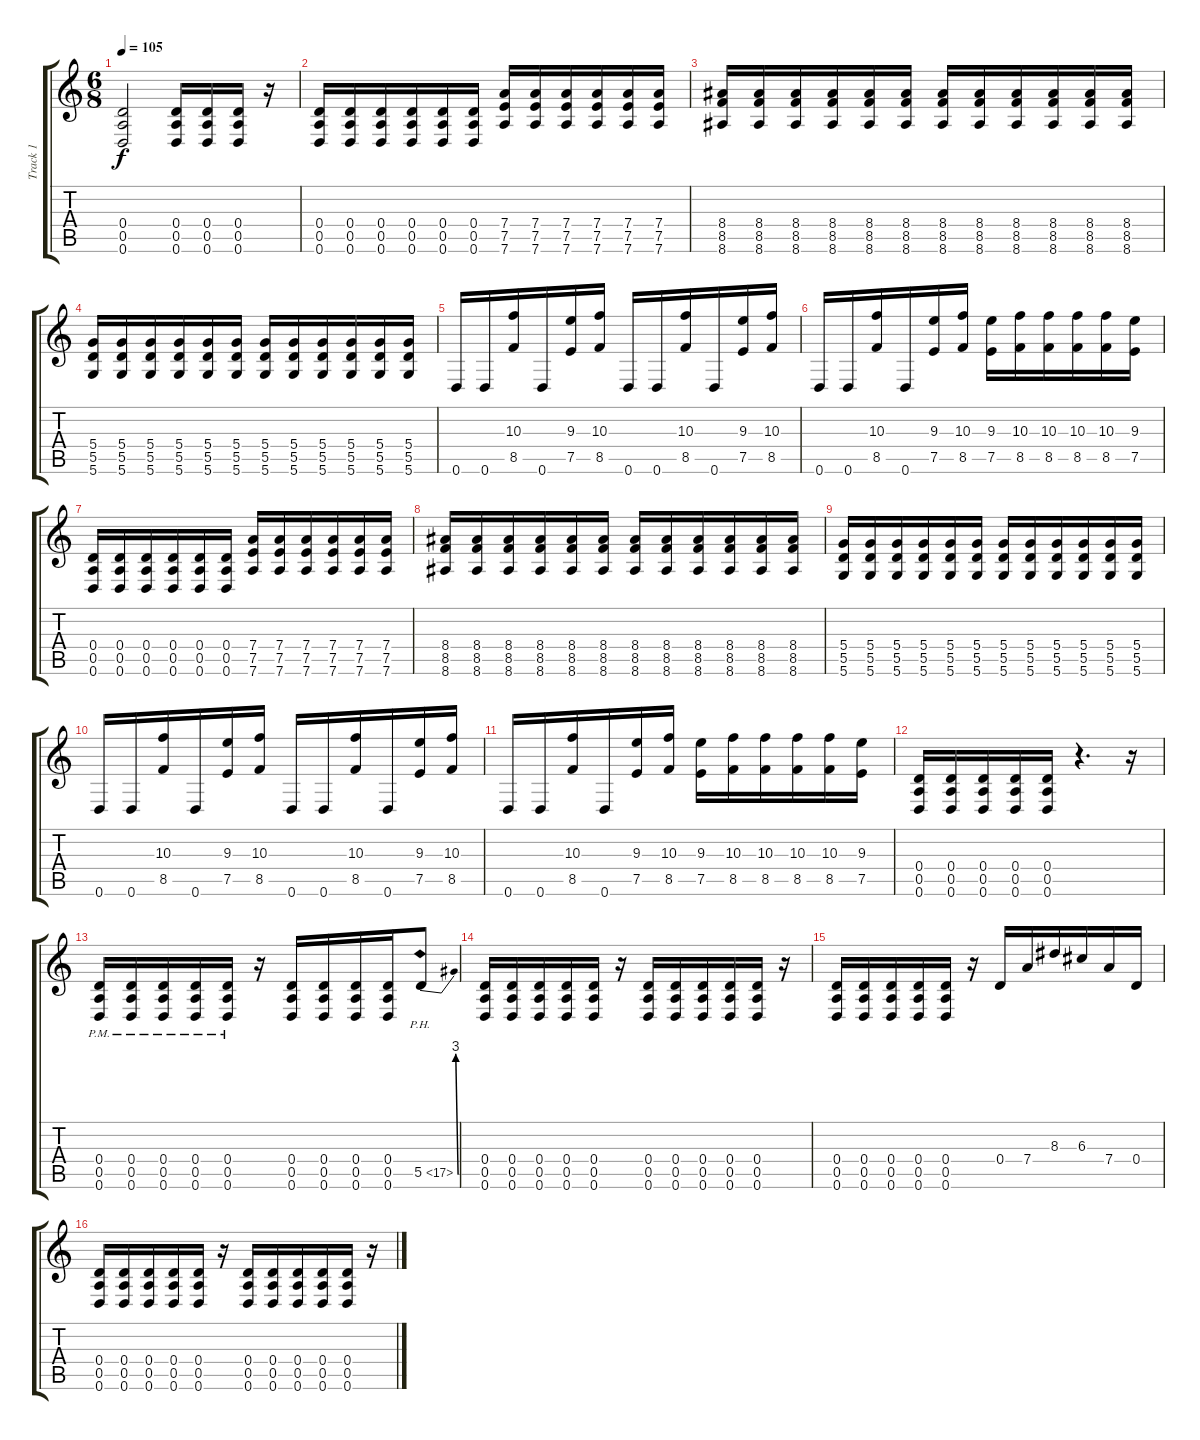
\track ("Track 1" "Track 1") {instrument distortionguitar}
\staff {score tabs}
\tuning (E4 B3 G3 D3 A2 D2) {hide}
\ts (6 8)
\tempo 105
\clef g2
\ks c
(0.4{t} 0.5{t} 0.6{t}).2{dy f} (0.4 0.5 0.6).16 (0.4 0.5 0.6).16 (0.4 0.5 0.6).16 r.16 |
(0.4 0.5 0.6).16 (0.4 0.5 0.6).16 (0.4 0.5 0.6).16 (0.4 0.5 0.6).16 (0.4 0.5 0.6).16 (0.4 0.5 0.6).16 (7.4 7.5 7.6).16 (7.4 7.5 7.6).16 (7.4 7.5 7.6).16 (7.4 7.5 7.6).16 (7.4 7.5 7.6).16 (7.4 7.5 7.6).16 |
(8.4 8.5 8.6).16 (8.4 8.5 8.6).16 (8.4 8.5 8.6).16 (8.4 8.5 8.6).16 (8.4 8.5 8.6).16 (8.4 8.5 8.6).16 (8.4 8.5 8.6).16 (8.4 8.5 8.6).16 (8.4 8.5 8.6).16 (8.4 8.5 8.6).16 (8.4 8.5 8.6).16 (8.4 8.5 8.6).16 |
(5.4 5.5 5.6).16 (5.4 5.5 5.6).16 (5.4 5.5 5.6).16 (5.4 5.5 5.6).16 (5.4 5.5 5.6).16 (5.4 5.5 5.6).16 (5.4 5.5 5.6).16 (5.4 5.5 5.6).16 (5.4 5.5 5.6).16 (5.4 5.5 5.6).16 (5.4 5.5 5.6).16 (5.4 5.5 5.6).16 |
0.6.16 0.6.16 (10.3 8.5).16 0.6.16 (9.3 7.5).16 (10.3 8.5).16 0.6.16 0.6.16 (10.3 8.5).16 0.6.16 (9.3 7.5).16 (10.3 8.5).16 |
0.6.16 0.6.16 (10.3 8.5).16 0.6.16 (9.3 7.5).16 (10.3 8.5).16 (9.3 7.5).16 (10.3 8.5).16 (10.3 8.5).16 (10.3 8.5).16 (10.3 8.5).16 (9.3 7.5).16 |
(0.4 0.5 0.6).16 (0.4 0.5 0.6).16 (0.4 0.5 0.6).16 (0.4 0.5 0.6).16 (0.4 0.5 0.6).16 (0.4 0.5 0.6).16 (7.4 7.5 7.6).16 (7.4 7.5 7.6).16 (7.4 7.5 7.6).16 (7.4 7.5 7.6).16 (7.4 7.5 7.6).16 (7.4 7.5 7.6).16 |
(8.4 8.5 8.6).16 (8.4 8.5 8.6).16 (8.4 8.5 8.6).16 (8.4 8.5 8.6).16 (8.4 8.5 8.6).16 (8.4 8.5 8.6).16 (8.4 8.5 8.6).16 (8.4 8.5 8.6).16 (8.4 8.5 8.6).16 (8.4 8.5 8.6).16 (8.4 8.5 8.6).16 (8.4 8.5 8.6).16 |
(5.4 5.5 5.6).16 (5.4 5.5 5.6).16 (5.4 5.5 5.6).16 (5.4 5.5 5.6).16 (5.4 5.5 5.6).16 (5.4 5.5 5.6).16 (5.4 5.5 5.6).16 (5.4 5.5 5.6).16 (5.4 5.5 5.6).16 (5.4 5.5 5.6).16 (5.4 5.5 5.6).16 (5.4 5.5 5.6).16 |
0.6.16 0.6.16 (10.3 8.5).16 0.6.16 (9.3 7.5).16 (10.3 8.5).16 0.6.16 0.6.16 (10.3 8.5).16 0.6.16 (9.3 7.5).16 (10.3 8.5).16 |
0.6.16 0.6.16 (10.3 8.5).16 0.6.16 (9.3 7.5).16 (10.3 8.5).16 (9.3 7.5).16 (10.3 8.5).16 (10.3 8.5).16 (10.3 8.5).16 (10.3 8.5).16 (9.3 7.5).16 |
(0.4 0.5 0.6).16 (0.4 0.5 0.6).16 (0.4 0.5 0.6).16 (0.4 0.5 0.6).16 (0.4 0.5 0.6).16 r.4{d} r.16 |
(0.4{pm} 0.5{pm} 0.6{pm}).16 (0.4{pm} 0.5{pm} 0.6{pm}).16 (0.4{pm} 0.5{pm} 0.6{pm}).16 (0.4{pm} 0.5{pm} 0.6{pm}).16 (0.4{pm} 0.5{pm} 0.6{pm}).16 r.16 (0.4 0.5 0.6).16 (0.4 0.5 0.6).16 (0.4 0.5 0.6).16 (0.4 0.5 0.6).16 5.5{be (bend 0 0 60 12) ph 12}.8 |
(0.4 0.5 0.6).16 (0.4 0.5 0.6).16 (0.4 0.5 0.6).16 (0.4 0.5 0.6).16 (0.4 0.5 0.6).16 r.16 (0.4 0.5 0.6).16 (0.4 0.5 0.6).16 (0.4 0.5 0.6).16 (0.4 0.5 0.6).16 (0.4 0.5 0.6).16 r.16 |
(0.4 0.5 0.6).16 (0.4 0.5 0.6).16 (0.4 0.5 0.6).16 (0.4 0.5 0.6).16 (0.4 0.5 0.6).16 r.16 0.4.16 7.4.16 8.3.16 6.3.16 7.4.16 0.4.16 |
(0.4 0.5 0.6).16 (0.4 0.5 0.6).16 (0.4 0.5 0.6).16 (0.4 0.5 0.6).16 (0.4 0.5 0.6).16 r.16 (0.4 0.5 0.6).16 (0.4 0.5 0.6).16 (0.4 0.5 0.6).16 (0.4 0.5 0.6).16 (0.4 0.5 0.6).16 r.16
